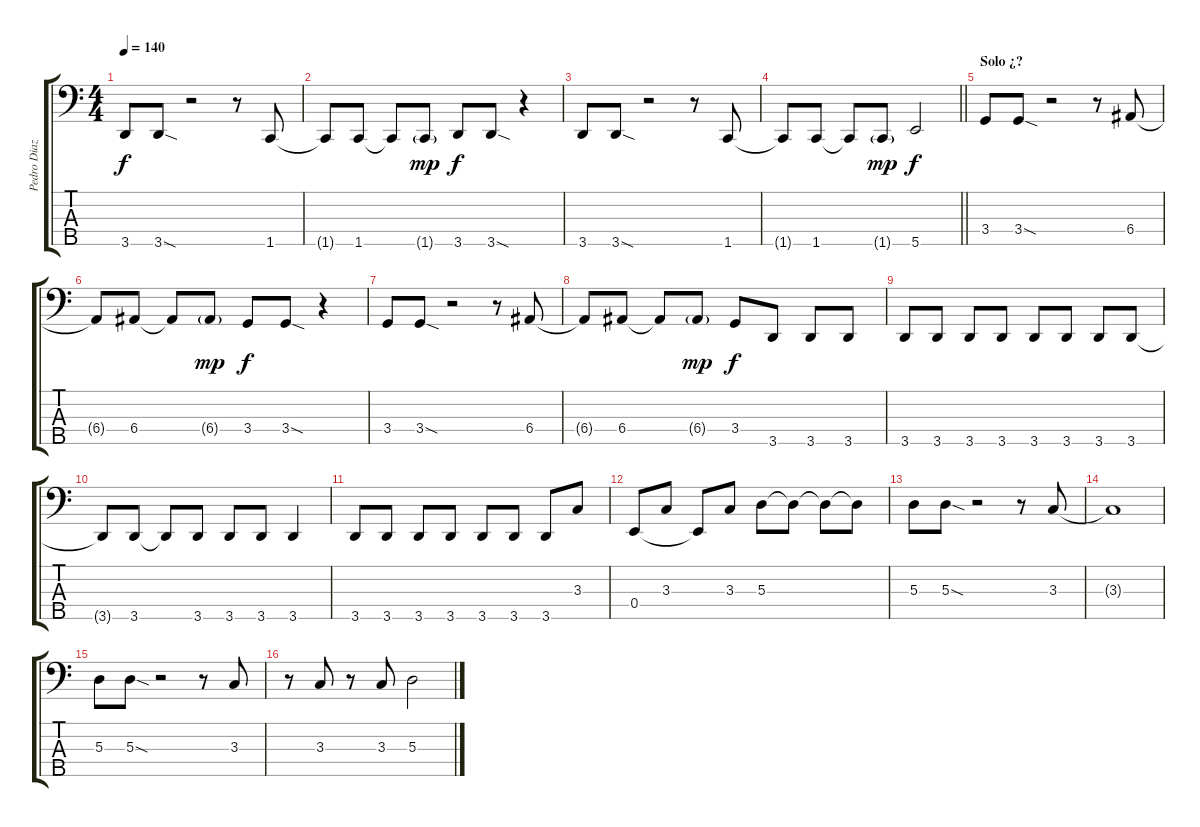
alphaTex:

\track ("Pedro Diaz (Peri)" "Pedro Diaz") {instrument electricbassfinger}
\staff {score tabs}
\tuning (G2 D2 A1 E1 B0) {hide}
\ts (4 4)
\tempo 140
\clef f4
\ks c
3.5.8{dy f} 3.5{sod}.8 r.2 r.8 1.5.8 |
1.5{t}.8 1.5.8 1.5{t}.8 1.5{g}.8{dy mp} 3.5.8{dy f} 3.5{sod}.8 r.4 |
3.5.8 3.5{sod}.8 r.2 r.8 1.5.8 |
\barLineRight lightlight
1.5{t}.8 1.5.8 1.5{t}.8 1.5{g}.8{dy mp} 5.5.2{dy f} |
\section ("" "Solo ¿?")
3.4.8 3.4{sod}.8 r.2 r.8 6.4.8 |
6.4{t}.8 6.4.8 6.4{t}.8 6.4{g}.8{dy mp} 3.4.8{dy f} 3.4{sod}.8 r.4 |
3.4.8 3.4{sod}.8 r.2 r.8 6.4.8 |
6.4{t}.8 6.4.8 6.4{t}.8 6.4{g}.8{dy mp} 3.4.8{dy f} 3.5.8 3.5.8 3.5.8 |
3.5.8 3.5.8 3.5.8 3.5.8 3.5.8 3.5.8 3.5.8 3.5.8 |
3.5{t}.8 3.5.8 3.5{t}.8 3.5.8 3.5.8 3.5.8 3.5.4 |
3.5.8 3.5.8 3.5.8 3.5.8 3.5.8 3.5.8 3.5.8 3.3.8 |
0.4.8 3.3.8 0.4{t}.8 3.3.8 5.3.8 5.3{t}.8 5.3{t}.8 5.3{t}.8 |
5.3.8 5.3{sod}.8 r.2 r.8 3.3.8 |
3.3{t}.1 |
5.3.8 5.3{sod}.8 r.2 r.8 3.3.8 |
r.8 3.3.8 r.8 3.3.8 5.3.2
